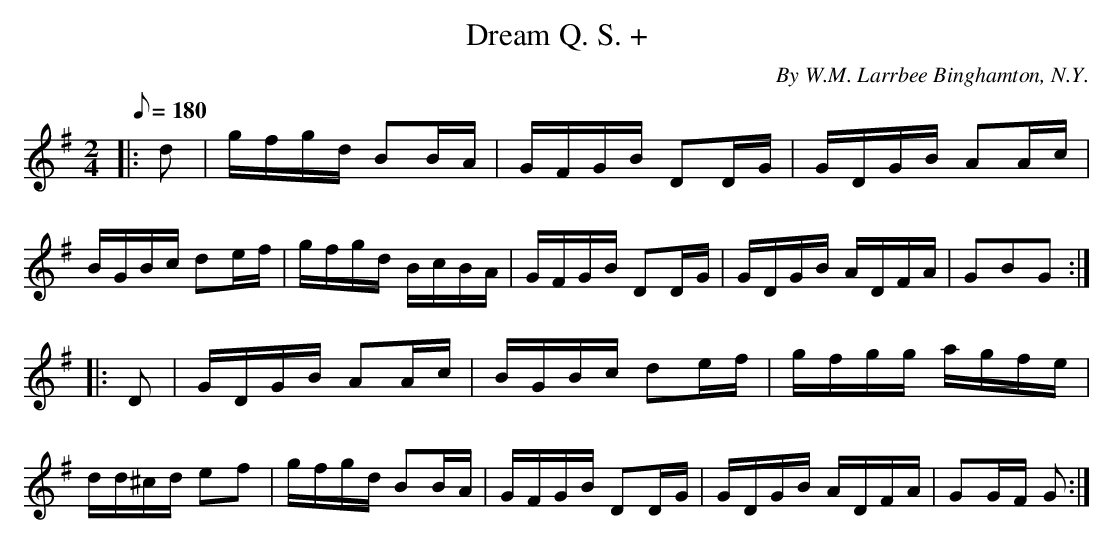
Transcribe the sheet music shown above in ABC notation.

X:1
T:Dream Q. S. +
C:By W.M. Larrbee Binghamton, N.Y.
M:2/4
L:1/16
Q:1/8=180
K:G
|: d2|gfgd B2BA|GFGB D2DG|GDGB A2Ac|BGBc d2ef|gfgd BcBA|GFGB D2DG|GDGB ADFA|G2B2G2 :|
|: D2|GDGB A2Ac|BGBc d2ef|gfgg agfe|dd^cd e2f2|gfgd B2BA|GFGB D2DG|GDGB ADFA|G2GF G2 :|
